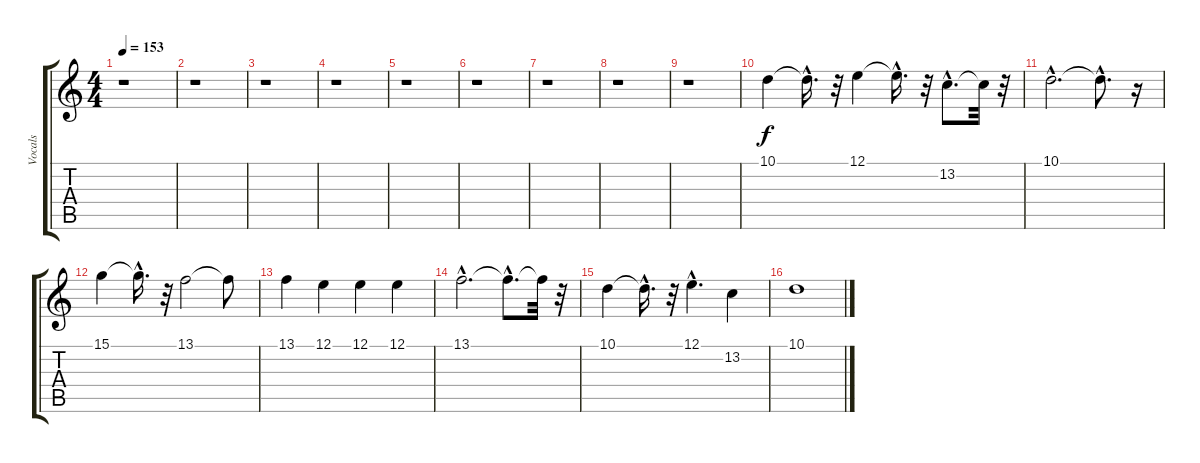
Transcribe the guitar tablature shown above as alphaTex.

\track ("Vocals" "Vocals") {instrument synthvoice}
\staff {score tabs}
\tuning (E4 B3 G3 D3 A2 E2) {hide}
\ts (4 4)
\tempo 153
\clef g2
\ks c
r.1{dy f} |
r.1 |
r.1 |
r.1 |
r.1 |
r.1 |
r.1 |
r.1 |
r.1 |
10.1.4 10.1{hac t}.16{d} r.32 12.1.4 12.1{hac t}.16{d} r.32 13.2{hac}.8{d} 13.2{t}.32 r.32 |
10.1{hac}.2{d} 10.1{hac t}.8{d} r.16 |
15.1.4 15.1{hac t}.16{d} r.32 13.1.2 13.1{t}.8 |
13.1.4 12.1.4 12.1.4 12.1.4 |
13.1{hac}.2{d} 13.1{hac t}.8{d} 13.1{t}.32 r.32 |
10.1.4 10.1{hac t}.16{d} r.32 12.1{hac}.4{d} 13.2.4 |
10.1.1
